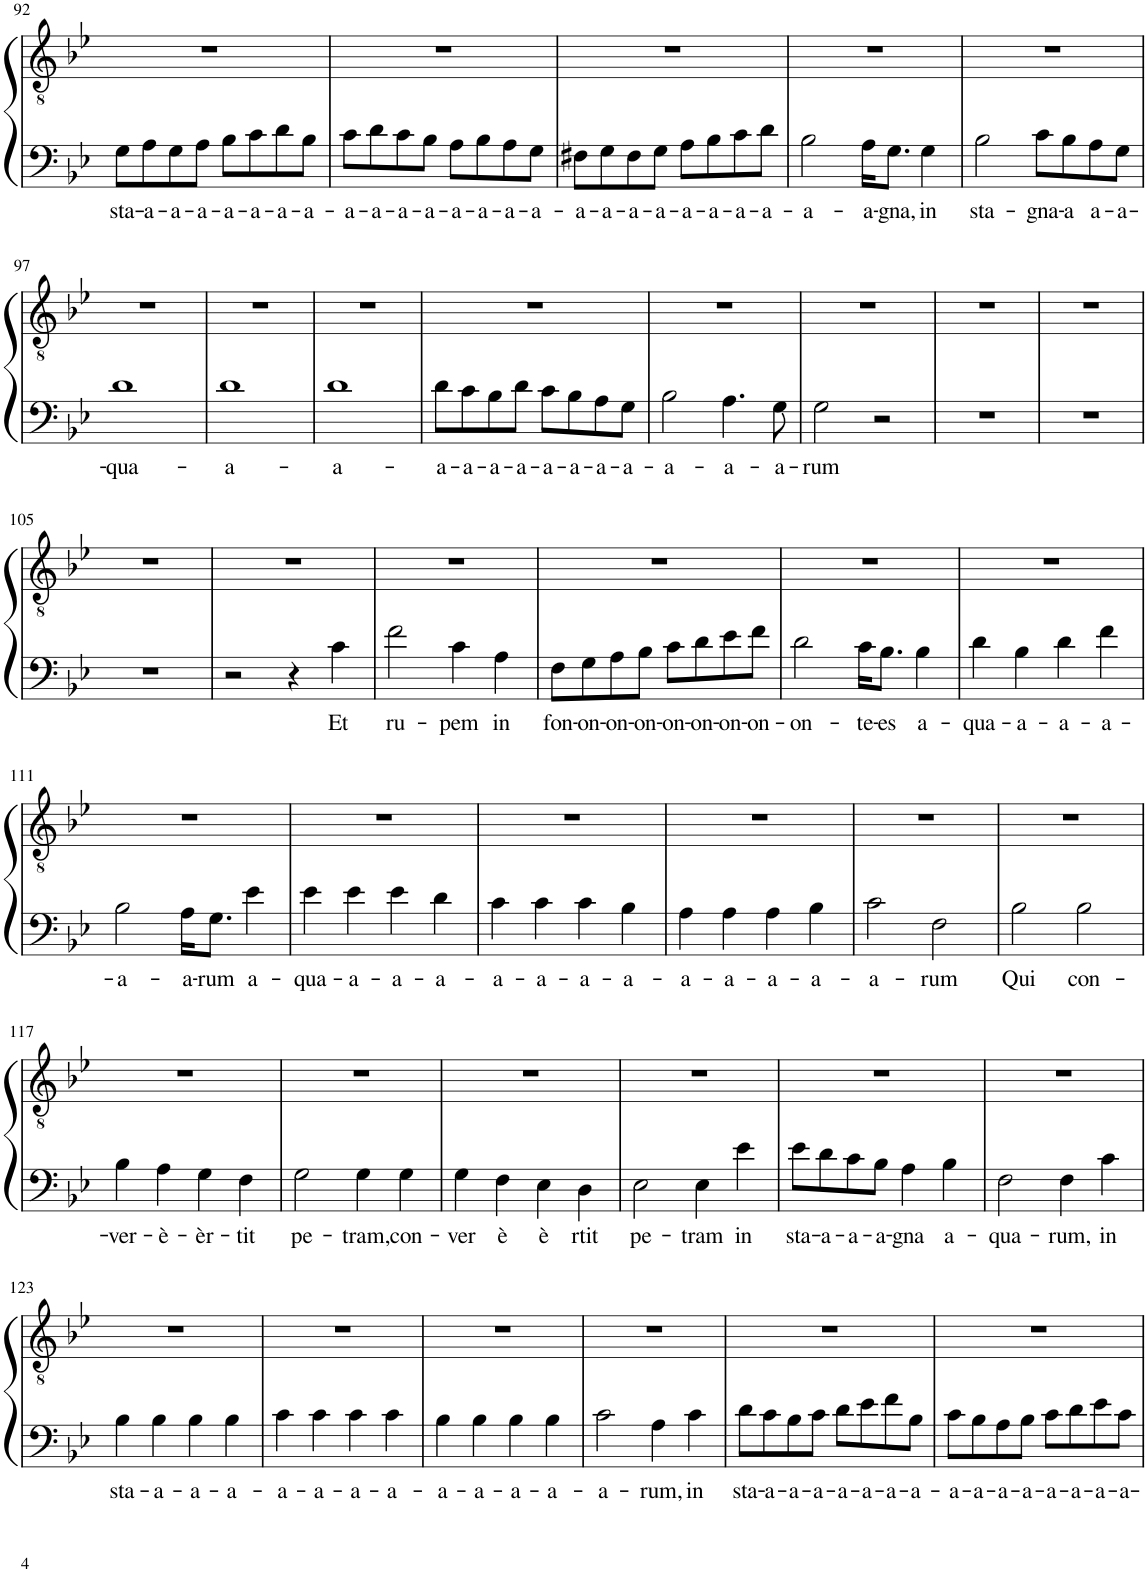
**kern	**text	**kern
*part1	*part1	*part1
*staff2	*staff2	*staff1
*I"Baryton	*	*
*I'Bar.	*	*
!!LO:PB:g=z
*clefF4	*	*clefGv2
*k[b-e-]	*	*k[b-e-]
*M4/4	*	*M4/4
=92	=92	=92
!	!LO:LY:b	!
8G\L	sta-	1r
!	!LO:LY:b	!
8A\	-a-	.
!	!LO:LY:b	!
8G\	-a-	.
!	!LO:LY:b	!
8A\J	-a-	.
!	!LO:LY:b	!
8B-\L	-a-	.
!	!LO:LY:b	!
8c\	-a-	.
!	!LO:LY:b	!
8d\	-a-	.
!	!LO:LY:b	!
8B-\J	-a-	.
=93	=93	=93
!	!LO:LY:b	!
8c\L	-a-	1r
!	!LO:LY:b	!
8d\	-a-	.
!	!LO:LY:b	!
8c\	-a-	.
!	!LO:LY:b	!
8B-\J	-a-	.
!	!LO:LY:b	!
8A\L	-a-	.
!	!LO:LY:b	!
8B-\	-a-	.
!	!LO:LY:b	!
8A\	-a-	.
!	!LO:LY:b	!
8G\J	-a-	.
=94	=94	=94
!	!LO:LY:b	!
8F#X\L	-a-	1r
!	!LO:LY:b	!
8G\	-a-	.
!	!LO:LY:b	!
8F#\	-a-	.
!	!LO:LY:b	!
8G\J	-a-	.
!	!LO:LY:b	!
8A\L	-a-	.
!	!LO:LY:b	!
8B-\	-a-	.
!	!LO:LY:b	!
8c\	-a-	.
!	!LO:LY:b	!
8d\J	-a-	.
=95	=95	=95
!	!LO:LY:b	!
2B-\	-a-	1r
!	!LO:LY:b	!
16A\KL	-a-	.
!	!LO:LY:b	!
8.G\J	-gna,	.
!	!LO:LY:b	!
4G\	in	.
=96	=96	=96
!	!LO:LY:b	!
2B-\	sta-	1r
!	!LO:LY:b	!
8c\L	-gna-	.
!	!LO:LY:b	!
8B-\	-a	.
!	!LO:LY:b	!
8A\	a-	.
!	!LO:LY:b	!
8G\J	-a-	.
!!LO:LB:g=z
=97	=97	=97
!	!LO:LY:b	!
1d	-qua-	1r
=98	=98	=98
!	!LO:LY:b	!
1d	-a-	1r
=99	=99	=99
!	!LO:LY:b	!
1d	-a-	1r
=100	=100	=100
!	!LO:LY:b	!
8d\L	-a-	1r
!	!LO:LY:b	!
8c\	-a-	.
!	!LO:LY:b	!
8B-\	-a-	.
!	!LO:LY:b	!
8d\J	-a-	.
!	!LO:LY:b	!
8c\L	-a-	.
!	!LO:LY:b	!
8B-\	-a-	.
!	!LO:LY:b	!
8A\	-a-	.
!	!LO:LY:b	!
8G\J	-a-	.
=101	=101	=101
!	!LO:LY:b	!
2B-\	-a-	1r
!	!LO:LY:b	!
4.A\	-a-	.
!	!LO:LY:b	!
8G\	-a-	.
=102	=102	=102
!	!LO:LY:b	!
2G\	-rum	1r
2r	.	.
=103	=103	=103
1r	.	1r
=104	=104	=104
1r	.	1r
!!LO:LB:g=z
=105	=105	=105
1r	.	1r
=106	=106	=106
2r	.	1r
4r	.	.
!	!LO:LY:b	!
4c\	Et	.
=107	=107	=107
!	!LO:LY:b	!
2f\	ru-	1r
!	!LO:LY:b	!
4c\	-pem	.
!	!LO:LY:b	!
4A\	in	.
=108	=108	=108
!	!LO:LY:b	!
8F\L	fon-	1r
!	!LO:LY:b	!
8G\	-on-	.
!	!LO:LY:b	!
8A\	-on-	.
!	!LO:LY:b	!
8B-\J	-on-	.
!	!LO:LY:b	!
8c\L	-on-	.
!	!LO:LY:b	!
8d\	-on-	.
!	!LO:LY:b	!
8e-\	-on-	.
!	!LO:LY:b	!
8f\J	-on-	.
=109	=109	=109
!	!LO:LY:b	!
2d\	-on-	1r
!	!LO:LY:b	!
16c\KL	-te-	.
!	!LO:LY:b	!
8.B-\J	-es	.
!	!LO:LY:b	!
4B-\	a-	.
=110	=110	=110
!	!LO:LY:b	!
4d\	-qua-	1r
!	!LO:LY:b	!
4B-\	-a-	.
!	!LO:LY:b	!
4d\	-a-	.
!	!LO:LY:b	!
4f\	-a-	.
!!LO:LB:g=z
=111	=111	=111
!	!LO:LY:b	!
2B-\	-a-	1r
!	!LO:LY:b	!
16A\KL	-a-	.
!	!LO:LY:b	!
8.G\J	-rum	.
!	!LO:LY:b	!
4e-\	a-	.
=112	=112	=112
!	!LO:LY:b	!
4e-\	-qua-	1r
!	!LO:LY:b	!
4e-\	-a-	.
!	!LO:LY:b	!
4e-\	-a-	.
!	!LO:LY:b	!
4d\	-a-	.
=113	=113	=113
!	!LO:LY:b	!
4c\	-a-	1r
!	!LO:LY:b	!
4c\	-a-	.
!	!LO:LY:b	!
4c\	-a-	.
!	!LO:LY:b	!
4B-\	-a-	.
=114	=114	=114
!	!LO:LY:b	!
4A\	-a-	1r
!	!LO:LY:b	!
4A\	-a-	.
!	!LO:LY:b	!
4A\	-a-	.
!	!LO:LY:b	!
4B-\	-a-	.
=115	=115	=115
!	!LO:LY:b	!
2c\	-a-	1r
!	!LO:LY:b	!
2F\	-rum	.
=116	=116	=116
!	!LO:LY:b	!
2B-\	Qui	1r
!	!LO:LY:b	!
2B-\	con-	.
!!LO:LB:g=z
=117	=117	=117
!	!LO:LY:b	!
4B-\	-ver-	1r
!	!LO:LY:b	!
4A\	-è-	.
!	!LO:LY:b	!
4G\	-èr-	.
!	!LO:LY:b	!
4F\	-tit	.
=118	=118	=118
!	!LO:LY:b	!
2G\	pe-	1r
!	!LO:LY:b	!
4G\	-tram,	.
!	!LO:LY:b	!
4G\	con-	.
=119	=119	=119
!	!LO:LY:b	!
4G\	-ver	1r
!	!LO:LY:b	!
4F\	è	.
!	!LO:LY:b	!
4E-\	è	.
!	!LO:LY:b	!
4D\	rtit	.
=120	=120	=120
!	!LO:LY:b	!
2E-\	pe-	1r
!	!LO:LY:b	!
4E-\	-tram	.
!	!LO:LY:b	!
4e-\	in	.
=121	=121	=121
!	!LO:LY:b	!
8e-\L	sta-	1r
!	!LO:LY:b	!
8d\	-a-	.
!	!LO:LY:b	!
8c\	-a-	.
!	!LO:LY:b	!
8B-\J	-a-	.
!	!LO:LY:b	!
4A\	-gna	.
!	!LO:LY:b	!
4B-\	a-	.
=122	=122	=122
!	!LO:LY:b	!
2F\	-qua-	1r
!	!LO:LY:b	!
4F\	-rum,	.
!	!LO:LY:b	!
4c\	in	.
!!LO:LB:g=z
=123	=123	=123
!	!LO:LY:b	!
4B-\	sta-	1r
!	!LO:LY:b	!
4B-\	-a-	.
!	!LO:LY:b	!
4B-\	-a-	.
!	!LO:LY:b	!
4B-\	-a-	.
=124	=124	=124
!	!LO:LY:b	!
4c\	-a-	1r
!	!LO:LY:b	!
4c\	-a-	.
!	!LO:LY:b	!
4c\	-a-	.
!	!LO:LY:b	!
4c\	-a-	.
=125	=125	=125
!	!LO:LY:b	!
4B-\	-a-	1r
!	!LO:LY:b	!
4B-\	-a-	.
!	!LO:LY:b	!
4B-\	-a-	.
!	!LO:LY:b	!
4B-\	-a-	.
=126	=126	=126
!	!LO:LY:b	!
2c\	-a-	1r
!	!LO:LY:b	!
4A\	-rum,	.
!	!LO:LY:b	!
4c\	in	.
=127	=127	=127
!	!LO:LY:b	!
8d\L	sta-	1r
!	!LO:LY:b	!
8c\	-a-	.
!	!LO:LY:b	!
8B-\	-a-	.
!	!LO:LY:b	!
8c\J	-a-	.
!	!LO:LY:b	!
8d\L	-a-	.
!	!LO:LY:b	!
8e-\	-a-	.
!	!LO:LY:b	!
8f\	-a-	.
!	!LO:LY:b	!
8B-\J	-a-	.
=128	=128	=128
!	!LO:LY:b	!
8c\L	-a-	1r
!	!LO:LY:b	!
8B-\	-a-	.
!	!LO:LY:b	!
8A\	-a-	.
!	!LO:LY:b	!
8B-\J	-a-	.
!	!LO:LY:b	!
8c\L	-a-	.
!	!LO:LY:b	!
8d\	-a-	.
!	!LO:LY:b	!
8e-\	-a-	.
!	!LO:LY:b	!
8c\J	-a-	.
=	=	=
*-	*-	*-
